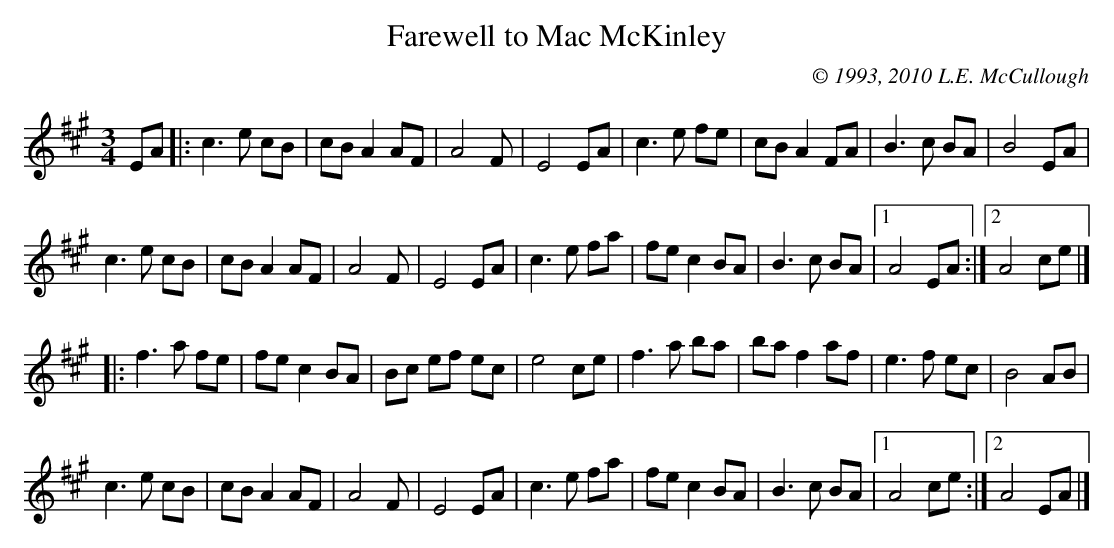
X:1
T:Farewell to Mac McKinley
C:© 1993, 2010 L.E. McCullough
M:3/4
L:1/8
K:A
EA|:c3e cB|cB A2 AF|A4F|E4 EA|c3e fe|cB A2FA|B3c BA|B4 EA|
c3e cB|cB A2 AF|A4F|E4 EA|c3e fa|fe c2 BA|B3c BA|1 A4 EA:|2 A4 ce|]
|:f3a fe|fe c2 BA|Bc ef ec|e4 ce|f3a ba|ba f2 af|e3f ec|B4 AB|
c3e cB|cB A2 AF|A4F|E4 EA|c3e fa|fe c2 BA|B3c BA|1 A4 ce:|2 A4 EA|]
